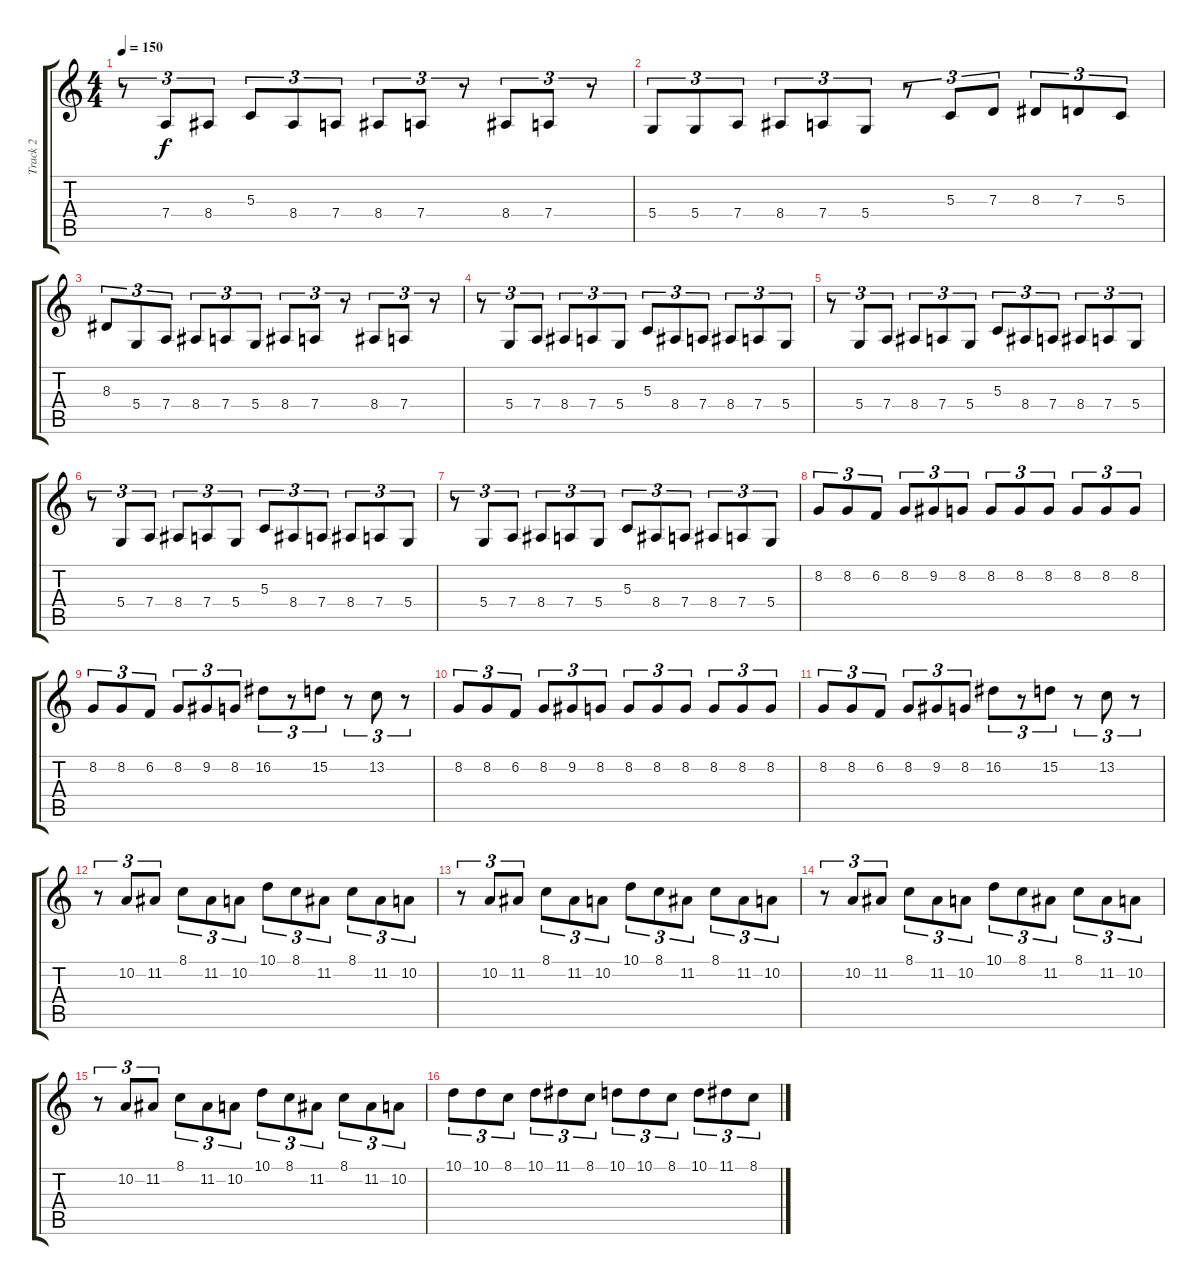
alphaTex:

\track ("Track 2" "Track 2") {instrument lead5charang}
\staff {score tabs}
\tuning (E4 B3 G3 D3 A2 E2) {hide}
\ts (4 4)
\tempo 150
\clef g2
\ks c
r.8{tu (3 2) dy f} 7.4.8{tu (3 2)} 8.4.8{tu (3 2)} 5.3.8{tu (3 2)} 8.4.8{tu (3 2)} 7.4.8{tu (3 2)} 8.4.8{tu (3 2)} 7.4.8{tu (3 2)} r.8{tu (3 2)} 8.4.8{tu (3 2)} 7.4.8{tu (3 2)} r.8{tu (3 2)} |
5.4.8{tu (3 2)} 5.4.8{tu (3 2)} 7.4.8{tu (3 2)} 8.4.8{tu (3 2)} 7.4.8{tu (3 2)} 5.4.8{tu (3 2)} r.8{tu (3 2)} 5.3.8{tu (3 2)} 7.3.8{tu (3 2)} 8.3.8{tu (3 2)} 7.3.8{tu (3 2)} 5.3.8{tu (3 2)} |
8.3.8{tu (3 2)} 5.4.8{tu (3 2)} 7.4.8{tu (3 2)} 8.4.8{tu (3 2)} 7.4.8{tu (3 2)} 5.4.8{tu (3 2)} 8.4.8{tu (3 2)} 7.4.8{tu (3 2)} r.8{tu (3 2)} 8.4.8{tu (3 2)} 7.4.8{tu (3 2)} r.8{tu (3 2)} |
r.8{tu (3 2)} 5.4.8{tu (3 2)} 7.4.8{tu (3 2)} 8.4.8{tu (3 2)} 7.4.8{tu (3 2)} 5.4.8{tu (3 2)} 5.3.8{tu (3 2)} 8.4.8{tu (3 2)} 7.4.8{tu (3 2)} 8.4.8{tu (3 2)} 7.4.8{tu (3 2)} 5.4.8{tu (3 2)} |
r.8{tu (3 2)} 5.4.8{tu (3 2)} 7.4.8{tu (3 2)} 8.4.8{tu (3 2)} 7.4.8{tu (3 2)} 5.4.8{tu (3 2)} 5.3.8{tu (3 2)} 8.4.8{tu (3 2)} 7.4.8{tu (3 2)} 8.4.8{tu (3 2)} 7.4.8{tu (3 2)} 5.4.8{tu (3 2)} |
r.8{tu (3 2)} 5.4.8{tu (3 2)} 7.4.8{tu (3 2)} 8.4.8{tu (3 2)} 7.4.8{tu (3 2)} 5.4.8{tu (3 2)} 5.3.8{tu (3 2)} 8.4.8{tu (3 2)} 7.4.8{tu (3 2)} 8.4.8{tu (3 2)} 7.4.8{tu (3 2)} 5.4.8{tu (3 2)} |
r.8{tu (3 2)} 5.4.8{tu (3 2)} 7.4.8{tu (3 2)} 8.4.8{tu (3 2)} 7.4.8{tu (3 2)} 5.4.8{tu (3 2)} 5.3.8{tu (3 2)} 8.4.8{tu (3 2)} 7.4.8{tu (3 2)} 8.4.8{tu (3 2)} 7.4.8{tu (3 2)} 5.4.8{tu (3 2)} |
8.2.8{tu (3 2)} 8.2.8{tu (3 2)} 6.2.8{tu (3 2)} 8.2.8{tu (3 2)} 9.2.8{tu (3 2)} 8.2.8{tu (3 2)} 8.2.8{tu (3 2)} 8.2.8{tu (3 2)} 8.2.8{tu (3 2)} 8.2.8{tu (3 2)} 8.2.8{tu (3 2)} 8.2.8{tu (3 2)} |
8.2.8{tu (3 2)} 8.2.8{tu (3 2)} 6.2.8{tu (3 2)} 8.2.8{tu (3 2)} 9.2.8{tu (3 2)} 8.2.8{tu (3 2)} 16.2.8{tu (3 2)} r.8{tu (3 2)} 15.2.8{tu (3 2)} r.8{tu (3 2)} 13.2.8{tu (3 2)} r.8{tu (3 2)} |
8.2.8{tu (3 2)} 8.2.8{tu (3 2)} 6.2.8{tu (3 2)} 8.2.8{tu (3 2)} 9.2.8{tu (3 2)} 8.2.8{tu (3 2)} 8.2.8{tu (3 2)} 8.2.8{tu (3 2)} 8.2.8{tu (3 2)} 8.2.8{tu (3 2)} 8.2.8{tu (3 2)} 8.2.8{tu (3 2)} |
8.2.8{tu (3 2)} 8.2.8{tu (3 2)} 6.2.8{tu (3 2)} 8.2.8{tu (3 2)} 9.2.8{tu (3 2)} 8.2.8{tu (3 2)} 16.2.8{tu (3 2)} r.8{tu (3 2)} 15.2.8{tu (3 2)} r.8{tu (3 2)} 13.2.8{tu (3 2)} r.8{tu (3 2)} |
r.8{tu (3 2)} 10.2.8{tu (3 2)} 11.2.8{tu (3 2)} 8.1.8{tu (3 2)} 11.2.8{tu (3 2)} 10.2.8{tu (3 2)} 10.1.8{tu (3 2)} 8.1.8{tu (3 2)} 11.2.8{tu (3 2)} 8.1.8{tu (3 2)} 11.2.8{tu (3 2)} 10.2.8{tu (3 2)} |
r.8{tu (3 2)} 10.2.8{tu (3 2)} 11.2.8{tu (3 2)} 8.1.8{tu (3 2)} 11.2.8{tu (3 2)} 10.2.8{tu (3 2)} 10.1.8{tu (3 2)} 8.1.8{tu (3 2)} 11.2.8{tu (3 2)} 8.1.8{tu (3 2)} 11.2.8{tu (3 2)} 10.2.8{tu (3 2)} |
r.8{tu (3 2)} 10.2.8{tu (3 2)} 11.2.8{tu (3 2)} 8.1.8{tu (3 2)} 11.2.8{tu (3 2)} 10.2.8{tu (3 2)} 10.1.8{tu (3 2)} 8.1.8{tu (3 2)} 11.2.8{tu (3 2)} 8.1.8{tu (3 2)} 11.2.8{tu (3 2)} 10.2.8{tu (3 2)} |
r.8{tu (3 2)} 10.2.8{tu (3 2)} 11.2.8{tu (3 2)} 8.1.8{tu (3 2)} 11.2.8{tu (3 2)} 10.2.8{tu (3 2)} 10.1.8{tu (3 2)} 8.1.8{tu (3 2)} 11.2.8{tu (3 2)} 8.1.8{tu (3 2)} 11.2.8{tu (3 2)} 10.2.8{tu (3 2)} |
10.1.8{tu (3 2)} 10.1.8{tu (3 2)} 8.1.8{tu (3 2)} 10.1.8{tu (3 2)} 11.1.8{tu (3 2)} 8.1.8{tu (3 2)} 10.1.8{tu (3 2)} 10.1.8{tu (3 2)} 8.1.8{tu (3 2)} 10.1.8{tu (3 2)} 11.1.8{tu (3 2)} 8.1.8{tu (3 2)}
